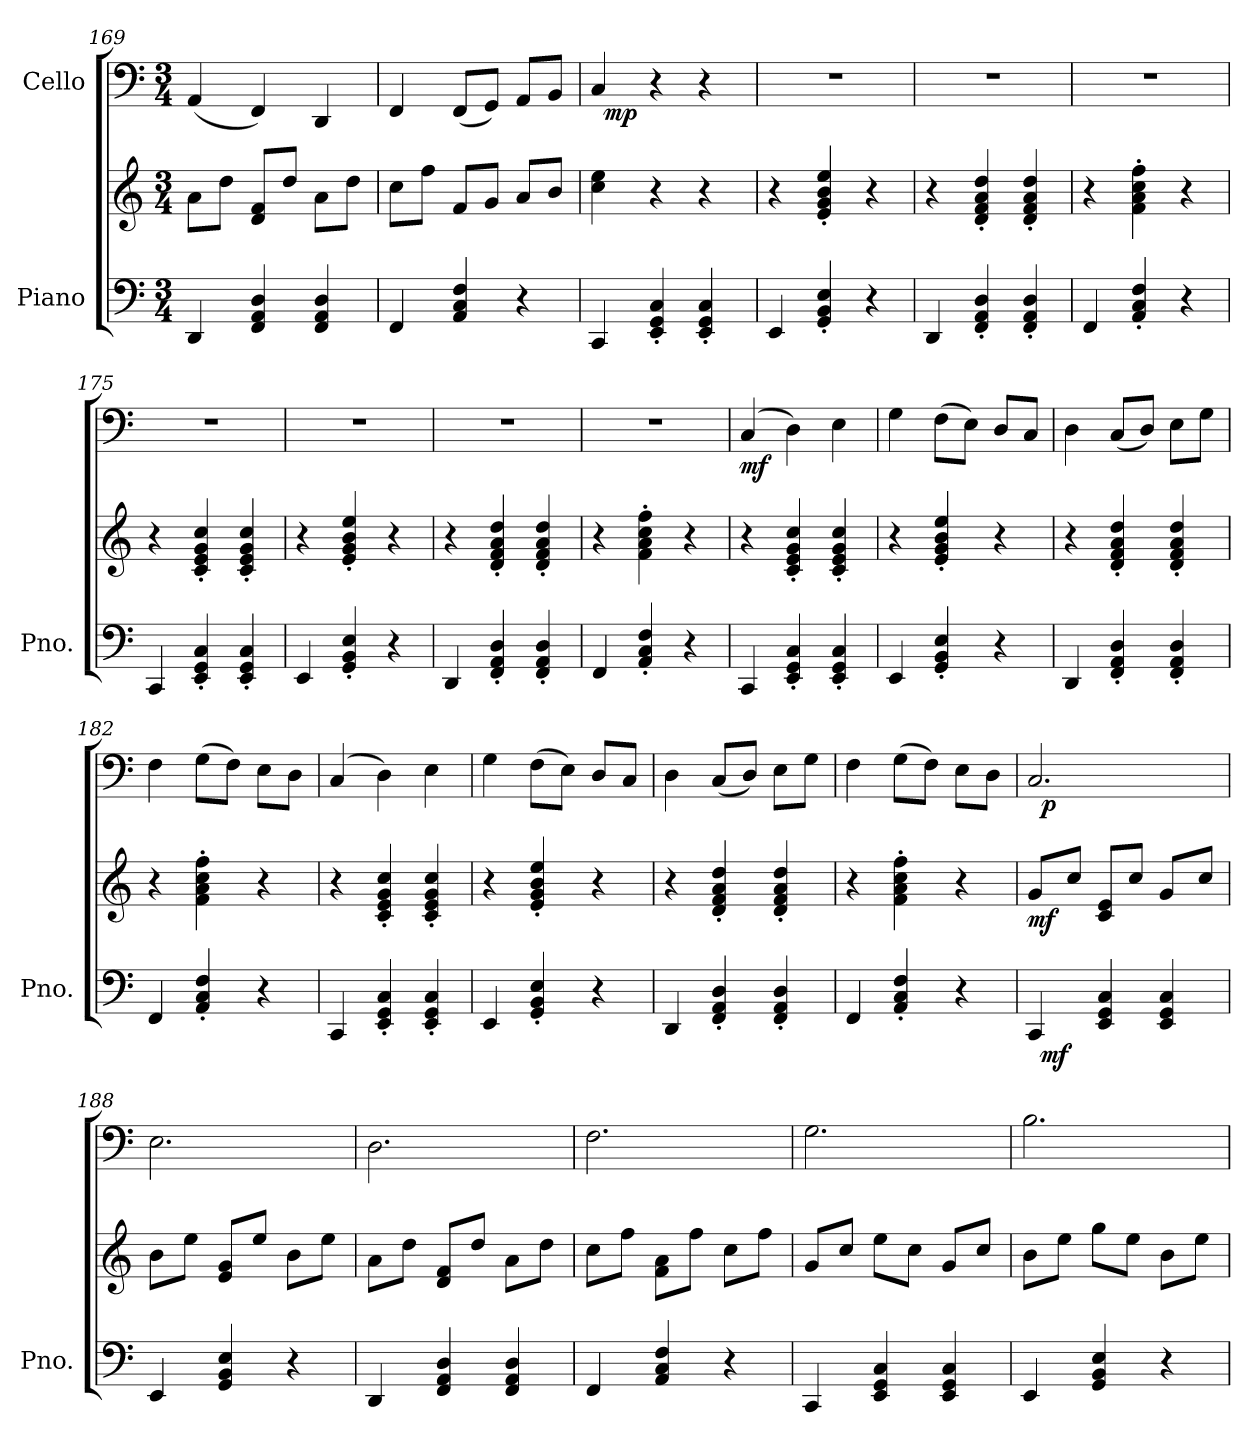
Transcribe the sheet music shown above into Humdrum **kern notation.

**kern	**kern	**dynam	**kern	**dynam
*part2	*part2	*part2	*part1	*part1
*staff3	*staff2	*staff2/3	*staff1	*staff1
*I"Piano	*	*	*I"Cello	*
*I'Pno.	*	*	*	*
!!LO:PB:g=z
*clefF4	*clefG2	*	*clefF4	*
*k[]	*k[]	*	*k[]	*
*C:	*C:	*	*C:	*
*M3/4	*M3/4	*	*M3/4	*
=169	=169	=169	=169	=169
4DD/	8a\L	.	(<4AA/	.
.	8dd\J	.	.	.
4FF/ 4AA/ 4D/	8d/ 8f/L	.	4FF/)	.
.	8dd/J	.	.	.
4FF/ 4AA/ 4D/	8a\L	.	4DD/	.
.	8dd\J	.	.	.
=170	=170	=170	=170	=170
4FF/	8cc\L	.	4FF/	.
.	8ff\J	.	.	.
4AA/ 4C/ 4F/	8f/L	.	(<8FF/L	.
.	8g/J	.	8GG/J)	.
4r	8a/L	.	8AA/L	.
.	8b/J	.	8BB/J	.
=171	=171	=171	=171	=171
*^	*^	*	*^	*
4CC/	32ryy	4cc\ 4ee\	32ryy	.	4C/	32ryy	.
!	!	!	!	!LO:DY:b=2	!	!	!
!	!	!	!	!LO:DY:n=1:b	!	!	!LO:DY:b
.	2ryy	.	2ryy	mp mp	.	2ryy	mp
4EE/'< 4GG/'< 4C/'<	.	4r	.	.	4r	.	.
4EE/'< 4GG/'< 4C/'<	.	4r	.	.	4r	.	.
.	8..ryy	.	8..ryy	.	.	8..ryy	.
*v	*v	*	*	*	*v	*v	*
*	*v	*v	*	*	*
=172	=172	=172	=172	=172
4EE/	4r	.	2.r	.
4GG/'< 4BB/'< 4E/'<	4e/'< 4g/'< 4b/'< 4ee/'<	.	.	.
4r	4r	.	.	.
=173	=173	=173	=173	=173
4DD/	4r	.	2.r	.
4FF/'< 4AA/'< 4D/'<	4d/'< 4f/'< 4a/'< 4dd/'<	.	.	.
4FF/'< 4AA/'< 4D/'<	4d/'< 4f/'< 4a/'< 4dd/'<	.	.	.
=174	=174	=174	=174	=174
4FF/	4r	.	2.r	.
4AA/'< 4C/'< 4F/'<	4f\'> 4a\'> 4cc\'> 4ff\'>	.	.	.
4r	4r	.	.	.
=175	=175	=175	=175	=175
4CC/	4r	.	2.r	.
4EE/'< 4GG/'< 4C/'<	4c/'< 4e/'< 4g/'< 4cc/'<	.	.	.
4EE/'< 4GG/'< 4C/'<	4c/'< 4e/'< 4g/'< 4cc/'<	.	.	.
!!LO:LB:g=z
=176	=176	=176	=176	=176
4EE/	4r	.	2.r	.
4GG/'< 4BB/'< 4E/'<	4e/'< 4g/'< 4b/'< 4ee/'<	.	.	.
4r	4r	.	.	.
=177	=177	=177	=177	=177
4DD/	4r	.	2.r	.
4FF/'< 4AA/'< 4D/'<	4d/'< 4f/'< 4a/'< 4dd/'<	.	.	.
4FF/'< 4AA/'< 4D/'<	4d/'< 4f/'< 4a/'< 4dd/'<	.	.	.
=178	=178	=178	=178	=178
4FF/	4r	.	2.r	.
4AA/'< 4C/'< 4F/'<	4f\'> 4a\'> 4cc\'> 4ff\'>	.	.	.
4r	4r	.	.	.
=179	=179	=179	=179	=179
!	!	!	!	!LO:DY:b
4CC/	4r	.	(4C/	mf
4EE/'< 4GG/'< 4C/'<	4c/'< 4e/'< 4g/'< 4cc/'<	.	4D\)	.
4EE/'< 4GG/'< 4C/'<	4c/'< 4e/'< 4g/'< 4cc/'<	.	4E\	.
=180	=180	=180	=180	=180
4EE/	4r	.	4G\	.
4GG/'< 4BB/'< 4E/'<	4e/'< 4g/'< 4b/'< 4ee/'<	.	(>8F\L	.
.	.	.	8E\J)	.
4r	4r	.	8D/L	.
.	.	.	8C/J	.
=181	=181	=181	=181	=181
4DD/	4r	.	4D\	.
4FF/'< 4AA/'< 4D/'<	4d/'< 4f/'< 4a/'< 4dd/'<	.	(<8C/L	.
.	.	.	8D/J)	.
4FF/'< 4AA/'< 4D/'<	4d/'< 4f/'< 4a/'< 4dd/'<	.	8E\L	.
.	.	.	8G\J	.
=182	=182	=182	=182	=182
4FF/	4r	.	4F\	.
4AA/'< 4C/'< 4F/'<	4f\'> 4a\'> 4cc\'> 4ff\'>	.	(>8G\L	.
.	.	.	8F\J)	.
4r	4r	.	8E\L	.
.	.	.	8D\J	.
!!LO:LB:g=z
=183	=183	=183	=183	=183
4CC/	4r	.	(4C/	.
4EE/'< 4GG/'< 4C/'<	4c/'< 4e/'< 4g/'< 4cc/'<	.	4D\)	.
4EE/'< 4GG/'< 4C/'<	4c/'< 4e/'< 4g/'< 4cc/'<	.	4E\	.
=184	=184	=184	=184	=184
4EE/	4r	.	4G\	.
4GG/'< 4BB/'< 4E/'<	4e/'< 4g/'< 4b/'< 4ee/'<	.	(>8F\L	.
.	.	.	8E\J)	.
4r	4r	.	8D/L	.
.	.	.	8C/J	.
=185	=185	=185	=185	=185
4DD/	4r	.	4D\	.
4FF/'< 4AA/'< 4D/'<	4d/'< 4f/'< 4a/'< 4dd/'<	.	(<8C/L	.
.	.	.	8D/J)	.
4FF/'< 4AA/'< 4D/'<	4d/'< 4f/'< 4a/'< 4dd/'<	.	8E\L	.
.	.	.	8G\J	.
=186	=186	=186	=186	=186
4FF/	4r	.	4F\	.
4AA/'< 4C/'< 4F/'<	4f\'> 4a\'> 4cc\'> 4ff\'>	.	(>8G\L	.
.	.	.	8F\J)	.
4r	4r	.	8E\L	.
.	.	.	8D\J	.
=187	=187	=187	=187	=187
!	!	!LO:DY:b	!	!
*^	*	*	*^	*
4CC/	32ryy	8g/L	mf	2.C/	32ryy	.
!	!	!	!LO:DY:b=2	!	!	!LO:DY:b
.	2ryy	.	mf	.	2ryy	p
.	.	8cc/J	.	.	.	.
4EE/ 4GG/ 4C/	.	8c/ 8e/L	.	.	.	.
.	.	8cc/J	.	.	.	.
4EE/ 4GG/ 4C/	.	8g/L	.	.	.	.
.	8..ryy	.	.	.	8..ryy	.
.	.	8cc/J	.	.	.	.
*v	*v	*	*	*v	*v	*
=188	=188	=188	=188	=188
4EE/	8b\L	.	2.E\	.
.	8ee\J	.	.	.
4GG/ 4BB/ 4E/	8e/ 8g/L	.	.	.
.	8ee/J	.	.	.
4r	8b\L	.	.	.
.	8ee\J	.	.	.
!!LO:PB:g=z
=189	=189	=189	=189	=189
4DD/	8a\L	.	2.D\	.
.	8dd\J	.	.	.
4FF/ 4AA/ 4D/	8d/ 8f/L	.	.	.
.	8dd/J	.	.	.
4FF/ 4AA/ 4D/	8a\L	.	.	.
.	8dd\J	.	.	.
=190	=190	=190	=190	=190
4FF/	8cc\L	.	2.F\	.
.	8ff\J	.	.	.
4AA/ 4C/ 4F/	8f\ 8a\L	.	.	.
.	8ff\J	.	.	.
4r	8cc\L	.	.	.
.	8ff\J	.	.	.
=191	=191	=191	=191	=191
4CC/	8g/L	.	2.G\	.
.	8cc/J	.	.	.
4EE/ 4GG/ 4C/	8ee\L	.	.	.
.	8cc\J	.	.	.
4EE/ 4GG/ 4C/	8g/L	.	.	.
.	8cc/J	.	.	.
=192	=192	=192	=192	=192
4EE/	8b\L	.	2.B\	.
.	8ee\J	.	.	.
4GG/ 4BB/ 4E/	8gg\L	.	.	.
.	8ee\J	.	.	.
4r	8b\L	.	.	.
.	8ee\J	.	.	.
=	=	=	=	=
*-	*-	*-	*-	*-
